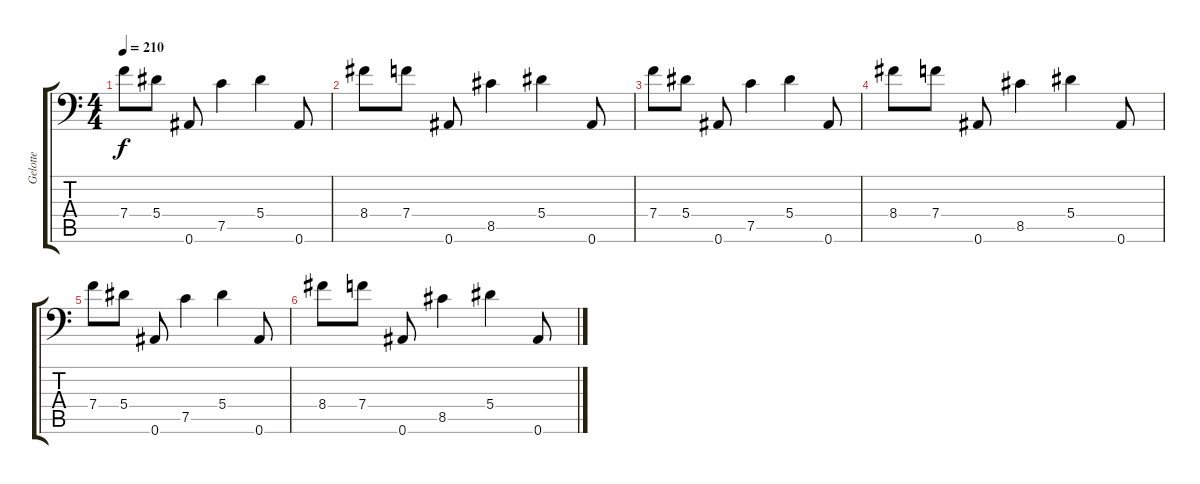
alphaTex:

\track ("Gelotte" "Gelotte") {instrument distortionguitar}
\staff {score tabs}
\tuning (C4 G4 Eb3 Bb2 F2 Bb1) {hide}
\ts (4 4)
\tempo 210
\clef f4
\ks c
7.4.8{dy f} 5.4.8 0.6.8 7.5.4 5.4.4 0.6.8 |
8.4.8 7.4.8 0.6.8 8.5.4 5.4.4 0.6.8 |
7.4.8 5.4.8 0.6.8 7.5.4 5.4.4 0.6.8 |
8.4.8 7.4.8 0.6.8 8.5.4 5.4.4 0.6.8 |
7.4.8 5.4.8 0.6.8 7.5.4 5.4.4 0.6.8 |
8.4.8 7.4.8 0.6.8 8.5.4 5.4.4 0.6.8
